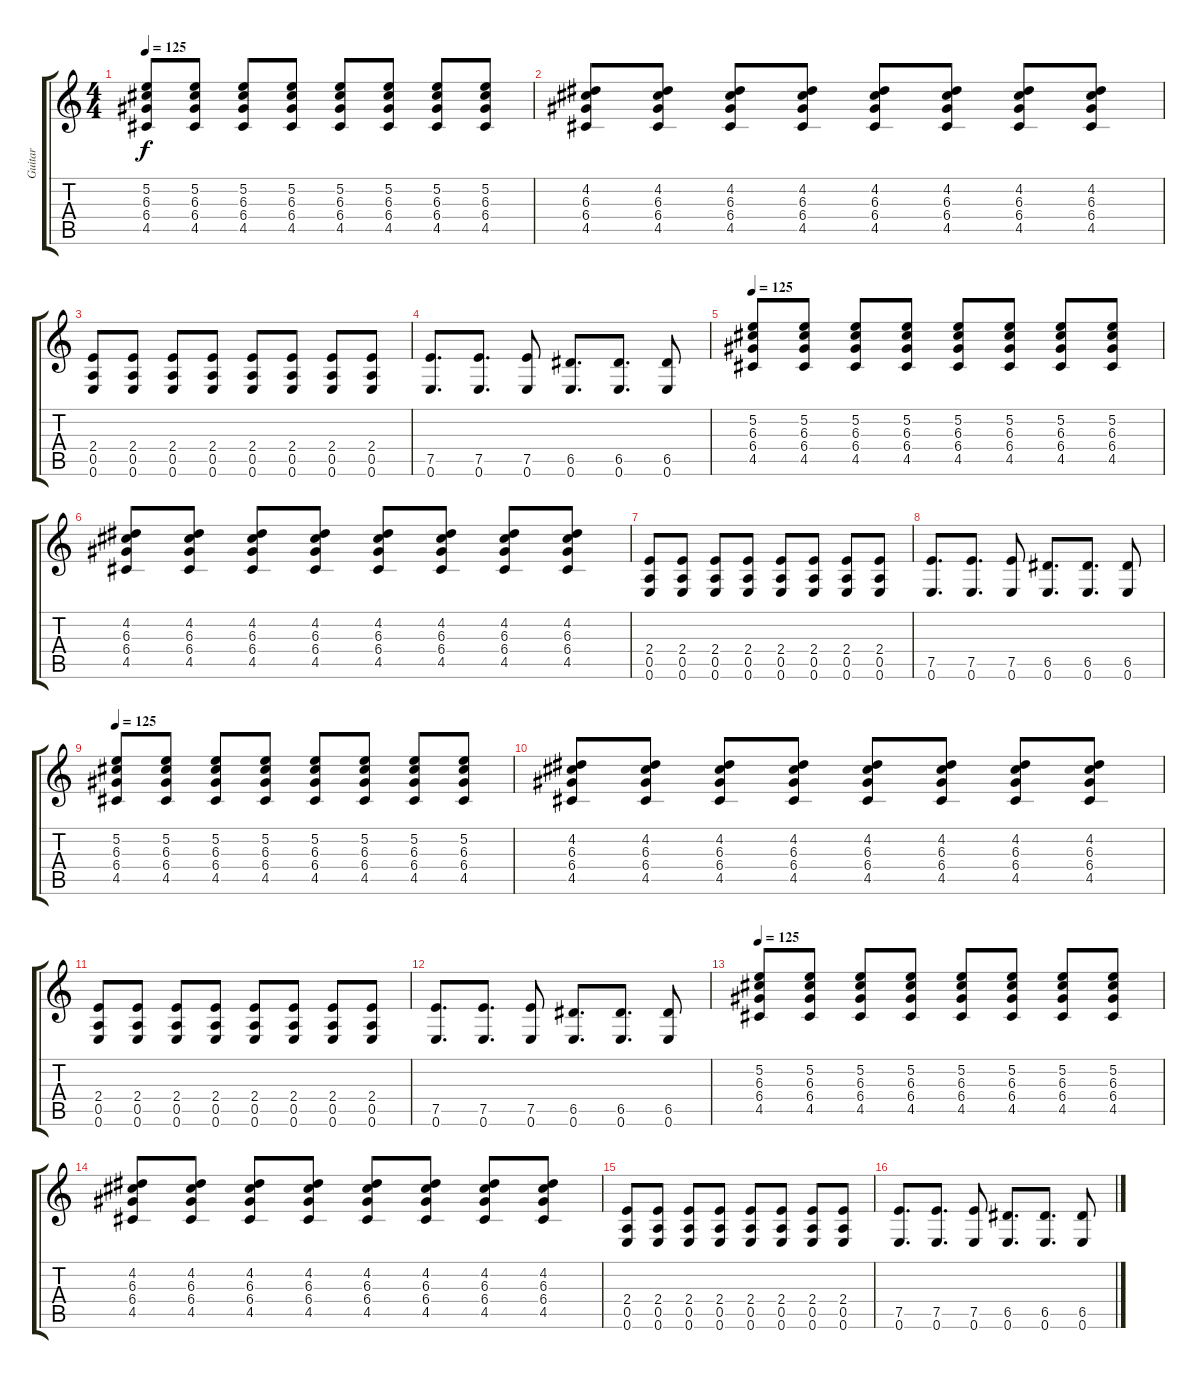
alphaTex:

\track ("Guitar" "Guitar") {instrument overdrivenguitar}
\staff {score tabs}
\tuning (E4 B3 G3 D3 A2 E2) {hide}
\ts (4 4)
\tempo 125
\clef g2
\ks c
(5.2 6.3 6.4 4.5).8{dy f} (5.2 6.3 6.4 4.5).8 (5.2 6.3 6.4 4.5).8 (5.2 6.3 6.4 4.5).8 (5.2 6.3 6.4 4.5).8 (5.2 6.3 6.4 4.5).8 (5.2 6.3 6.4 4.5).8 (5.2 6.3 6.4 4.5).8 |
(4.2 6.3 6.4 4.5).8 (4.2 6.3 6.4 4.5).8 (4.2 6.3 6.4 4.5).8 (4.2 6.3 6.4 4.5).8 (4.2 6.3 6.4 4.5).8 (4.2 6.3 6.4 4.5).8 (4.2 6.3 6.4 4.5).8 (4.2 6.3 6.4 4.5).8 |
(2.4 0.5 0.6).8 (2.4 0.5 0.6).8 (2.4 0.5 0.6).8 (2.4 0.5 0.6).8 (2.4 0.5 0.6).8 (2.4 0.5 0.6).8 (2.4 0.5 0.6).8 (2.4 0.5 0.6).8 |
(7.5 0.6).8{d} (7.5 0.6).8{d} (7.5 0.6).8 (6.5 0.6).8{d} (6.5 0.6).8{d} (6.5 0.6).8 |
\tempo 125
(5.2 6.3 6.4 4.5).8 (5.2 6.3 6.4 4.5).8 (5.2 6.3 6.4 4.5).8 (5.2 6.3 6.4 4.5).8 (5.2 6.3 6.4 4.5).8 (5.2 6.3 6.4 4.5).8 (5.2 6.3 6.4 4.5).8 (5.2 6.3 6.4 4.5).8 |
(4.2 6.3 6.4 4.5).8 (4.2 6.3 6.4 4.5).8 (4.2 6.3 6.4 4.5).8 (4.2 6.3 6.4 4.5).8 (4.2 6.3 6.4 4.5).8 (4.2 6.3 6.4 4.5).8 (4.2 6.3 6.4 4.5).8 (4.2 6.3 6.4 4.5).8 |
(2.4 0.5 0.6).8 (2.4 0.5 0.6).8 (2.4 0.5 0.6).8 (2.4 0.5 0.6).8 (2.4 0.5 0.6).8 (2.4 0.5 0.6).8 (2.4 0.5 0.6).8 (2.4 0.5 0.6).8 |
(7.5 0.6).8{d} (7.5 0.6).8{d} (7.5 0.6).8 (6.5 0.6).8{d} (6.5 0.6).8{d} (6.5 0.6).8 |
\tempo 125
(5.2 6.3 6.4 4.5).8 (5.2 6.3 6.4 4.5).8 (5.2 6.3 6.4 4.5).8 (5.2 6.3 6.4 4.5).8 (5.2 6.3 6.4 4.5).8 (5.2 6.3 6.4 4.5).8 (5.2 6.3 6.4 4.5).8 (5.2 6.3 6.4 4.5).8 |
(4.2 6.3 6.4 4.5).8 (4.2 6.3 6.4 4.5).8 (4.2 6.3 6.4 4.5).8 (4.2 6.3 6.4 4.5).8 (4.2 6.3 6.4 4.5).8 (4.2 6.3 6.4 4.5).8 (4.2 6.3 6.4 4.5).8 (4.2 6.3 6.4 4.5).8 |
(2.4 0.5 0.6).8 (2.4 0.5 0.6).8 (2.4 0.5 0.6).8 (2.4 0.5 0.6).8 (2.4 0.5 0.6).8 (2.4 0.5 0.6).8 (2.4 0.5 0.6).8 (2.4 0.5 0.6).8 |
(7.5 0.6).8{d} (7.5 0.6).8{d} (7.5 0.6).8 (6.5 0.6).8{d} (6.5 0.6).8{d} (6.5 0.6).8 |
\tempo 125
(5.2 6.3 6.4 4.5).8 (5.2 6.3 6.4 4.5).8 (5.2 6.3 6.4 4.5).8 (5.2 6.3 6.4 4.5).8 (5.2 6.3 6.4 4.5).8 (5.2 6.3 6.4 4.5).8 (5.2 6.3 6.4 4.5).8 (5.2 6.3 6.4 4.5).8 |
(4.2 6.3 6.4 4.5).8 (4.2 6.3 6.4 4.5).8 (4.2 6.3 6.4 4.5).8 (4.2 6.3 6.4 4.5).8 (4.2 6.3 6.4 4.5).8 (4.2 6.3 6.4 4.5).8 (4.2 6.3 6.4 4.5).8 (4.2 6.3 6.4 4.5).8 |
(2.4 0.5 0.6).8 (2.4 0.5 0.6).8 (2.4 0.5 0.6).8 (2.4 0.5 0.6).8 (2.4 0.5 0.6).8 (2.4 0.5 0.6).8 (2.4 0.5 0.6).8 (2.4 0.5 0.6).8 |
(7.5 0.6).8{d} (7.5 0.6).8{d} (7.5 0.6).8 (6.5 0.6).8{d} (6.5 0.6).8{d} (6.5 0.6).8
